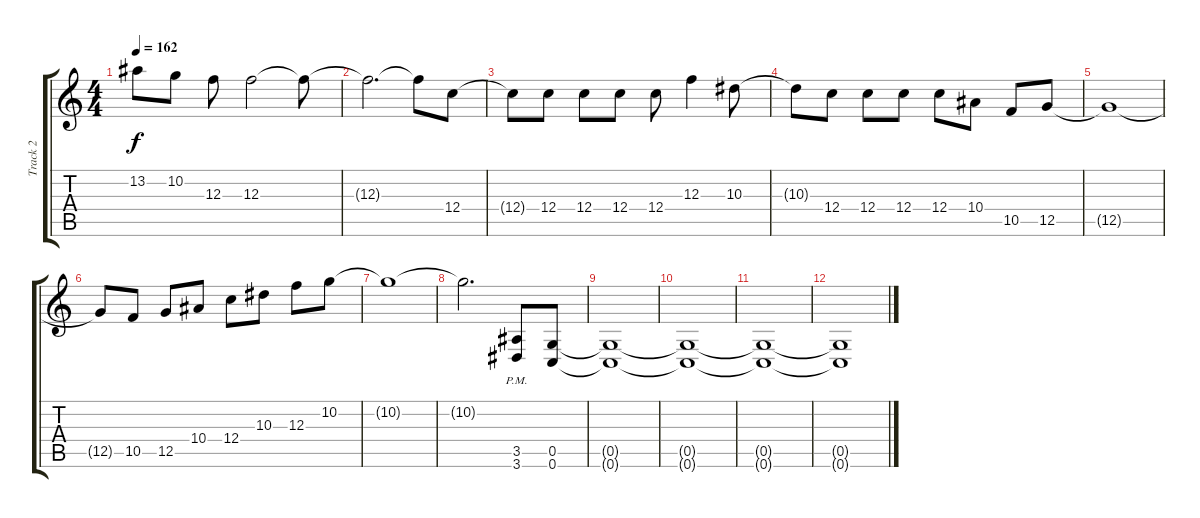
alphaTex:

\track ("Track 2" "Track 2") {instrument distortionguitar}
\staff {score tabs}
\tuning (D4 A3 F3 C3 G2 C2) {hide}
\ts (4 4)
\tempo 162
\clef g2
\ks c
13.2{t}.8{dy f} 10.2.8 12.3.8 12.3.2 12.3{t}.8 |
12.3{t}.2{d} 12.3{t}.8 12.4.8 |
12.4{t}.8 12.4.8 12.4.8 12.4.8 12.4.8 12.3.4 10.3.8 |
10.3{t}.8 12.4.8 12.4.8 12.4.8 12.4.8 10.4.8 10.5.8 12.5.8 |
12.5{t}.1 |
12.5{t}.8 10.5.8 12.5.8 10.4.8 12.4.8 10.3.8 12.3.8 10.2.8 |
10.2{t}.1 |
10.2{t}.2{d} (3.5{pm} 3.6{pm}).8 (0.5 0.6).8 |
(0.5{t} 0.6{t}).1 |
(0.5{t} 0.6{t}).1 |
(0.5{t} 0.6{t}).1 |
(0.5{t} 0.6{t}).1
